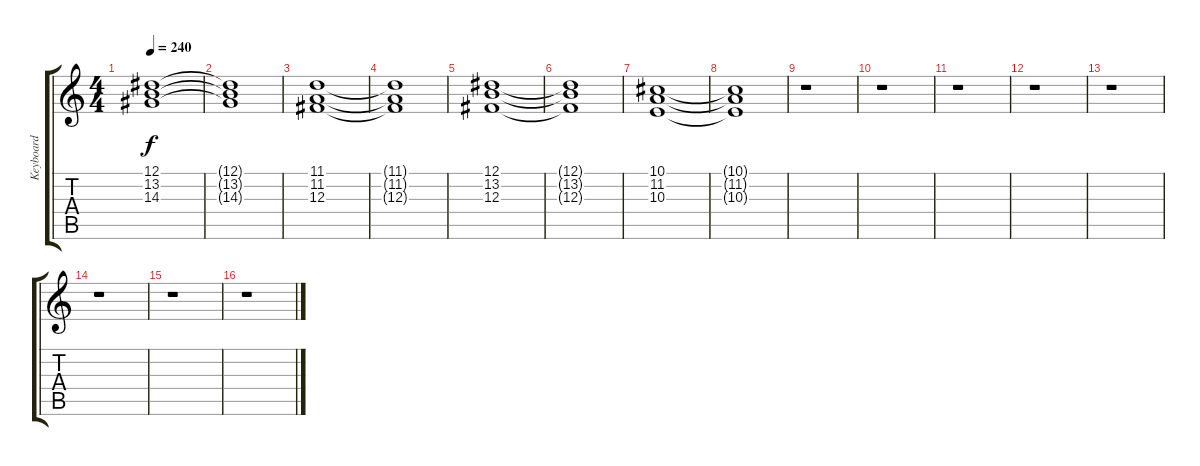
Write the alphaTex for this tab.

\track ("Keyboard" "Keyboard") {instrument reedorgan}
\staff {score tabs}
\tuning (Eb4 Bb3 Gb3 Db3 Ab2 Eb2) {hide}
\ts (4 4)
\tempo 240
\clef g2
\ks c
(12.1 13.2 14.3).1{dy f} |
(12.1{t} 13.2{t} 14.3{t}).1 |
(11.1 11.2 12.3).1 |
(11.1{t} 11.2{t} 12.3{t}).1 |
(12.1 13.2 12.3).1 |
(12.1{t} 13.2{t} 12.3{t}).1 |
(10.1 11.2 10.3).1 |
(10.1{t} 11.2{t} 10.3{t}).1 |
r.1 |
r.1 |
r.1 |
r.1 |
r.1 |
r.1 |
r.1 |
r.1
